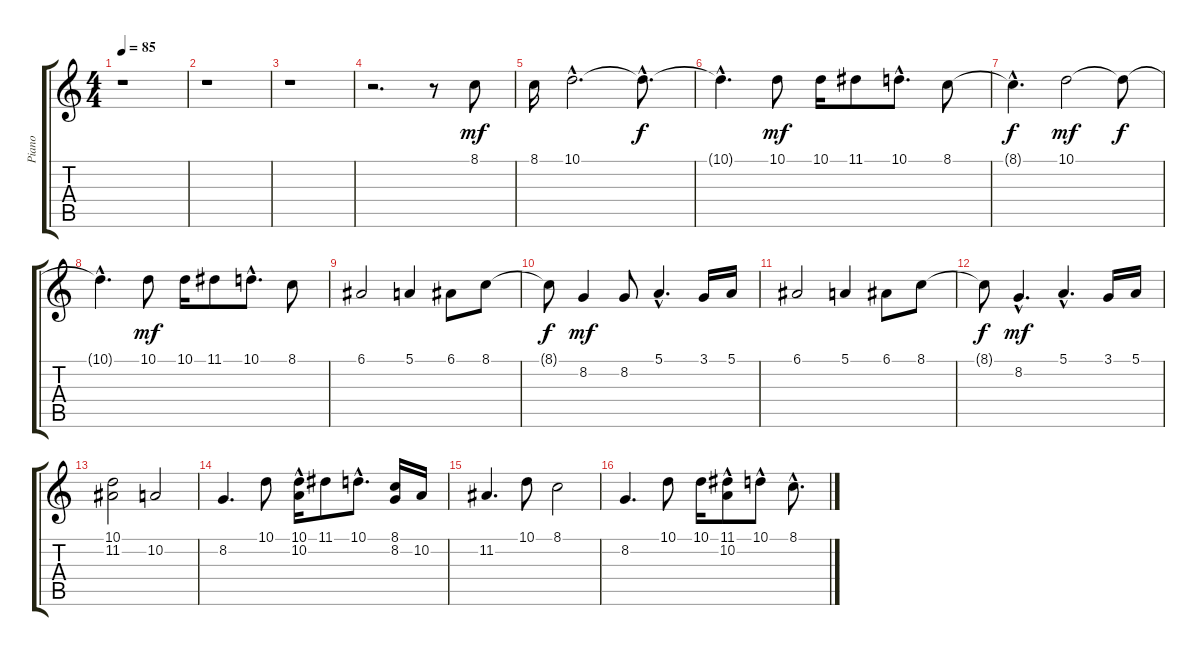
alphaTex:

\track ("Piano" "Piano") {instrument rockorgan}
\staff {score tabs}
\tuning (E4 B3 G3 D3 A2 E2) {hide}
\ts (4 4)
\tempo 85
\clef g2
\ks c
r.1{dy mf instrument rockorgan} |
r.1 |
r.1 |
r.2{d} r.8 8.1.8 |
8.1.16 10.1{hac}.2{d} 10.1{hac t}.8{d dy f} |
10.1{hac t}.4{d} 10.1.8{dy mf} 10.1.16 11.1.8 10.1{hac}.8{d} 8.1.8 |
8.1{hac t}.4{d dy f} 10.1.2{dy mf} 10.1{t}.8{dy f} |
10.1{hac t}.4{d} 10.1.8{dy mf} 10.1.16 11.1.8 10.1{hac}.8{d} 8.1.8 |
6.1.2 5.1.4 6.1.8 8.1.8 |
8.1{t}.8{dy f} 8.2.4{dy mf} 8.2.8 5.1{hac}.4{d} 3.1.16 5.1.16 |
6.1.2 5.1.4 6.1.8 8.1.8 |
8.1{t}.8{dy f} 8.2{hac}.4{d dy mf} 5.1{hac}.4{d} 3.1.16 5.1.16 |
(10.1 11.2).2 10.2.2 |
8.2.4{d} 10.1.8 (10.1 10.2{hac}).16 11.1.8 10.1{hac}.8{d} (8.1 8.2).16 10.2.16 |
11.2.4{d} 10.1.8 8.1.2 |
8.2.4{d} 10.1.8 10.1.16 (11.1 10.2{hac}).8 10.1{hac}.8 8.1{hac}.8{d}
